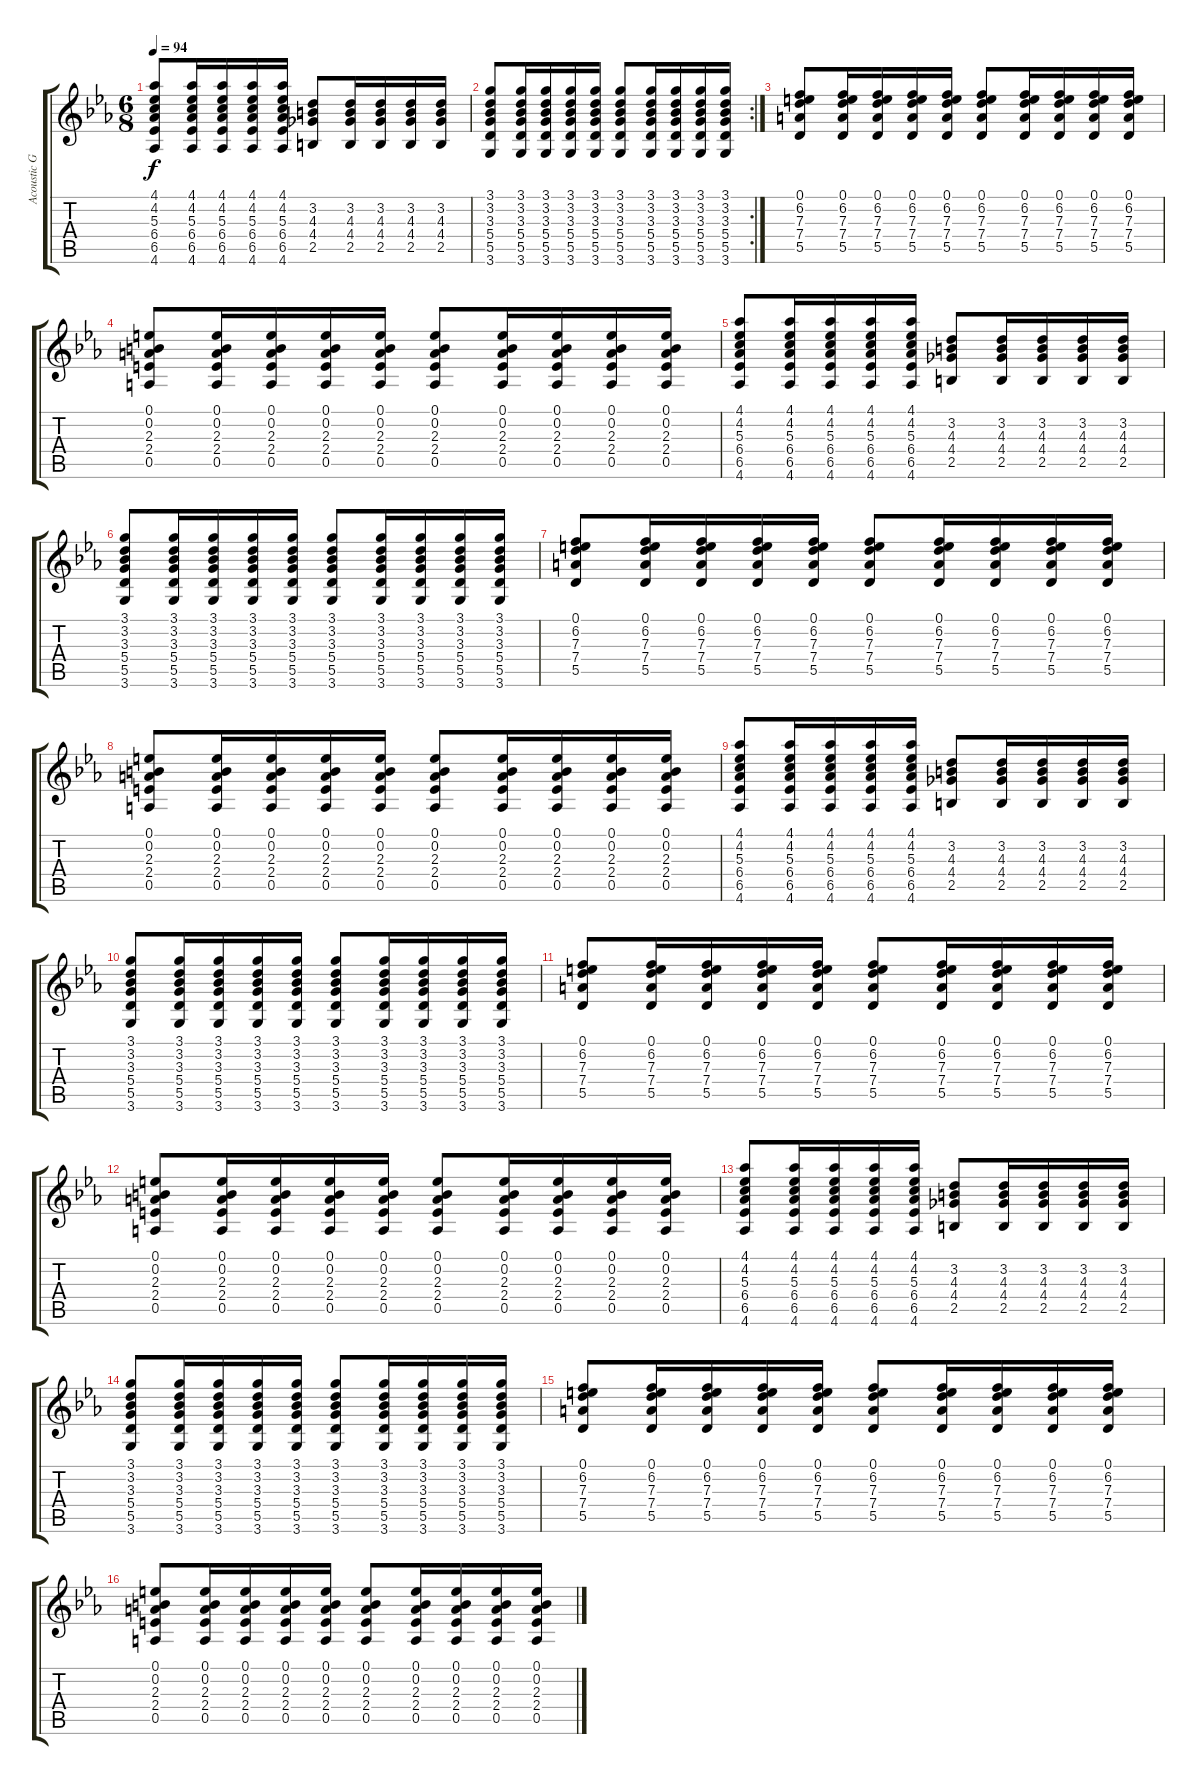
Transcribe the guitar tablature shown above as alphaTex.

\track ("Acoustic Guitar 2" "Acoustic G") {instrument acousticguitarsteel}
\staff {score tabs}
\tuning (E4 B3 G3 D3 A2 E2) {hide}
\ts (6 8)
\tempo 94
\clef g2
\ks eb
(4.1 4.2 5.3 6.4 6.5 4.6).8{dy f} (4.1 4.2 5.3 6.4 6.5 4.6).16 (4.1 4.2 5.3 6.4 6.5 4.6).16 (4.1 4.2 5.3 6.4 6.5 4.6).16 (4.1 4.2 5.3 6.4 6.5 4.6).16 (3.2 4.3 4.4 2.5).8 (3.2 4.3 4.4 2.5).16 (3.2 4.3 4.4 2.5).16 (3.2 4.3 4.4 2.5).16 (3.2 4.3 4.4 2.5).16 |
\rc 2
(3.1 3.2 3.3 5.4 5.5 3.6).8 (3.1 3.2 3.3 5.4 5.5 3.6).16 (3.1 3.2 3.3 5.4 5.5 3.6).16 (3.1 3.2 3.3 5.4 5.5 3.6).16 (3.1 3.2 3.3 5.4 5.5 3.6).16 (3.1 3.2 3.3 5.4 5.5 3.6).8 (3.1 3.2 3.3 5.4 5.5 3.6).16 (3.1 3.2 3.3 5.4 5.5 3.6).16 (3.1 3.2 3.3 5.4 5.5 3.6).16 (3.1 3.2 3.3 5.4 5.5 3.6).16 |
(0.1 6.2 7.3 7.4 5.5).8 (0.1 6.2 7.3 7.4 5.5).16 (0.1 6.2 7.3 7.4 5.5).16 (0.1 6.2 7.3 7.4 5.5).16 (0.1 6.2 7.3 7.4 5.5).16 (0.1 6.2 7.3 7.4 5.5).8 (0.1 6.2 7.3 7.4 5.5).16 (0.1 6.2 7.3 7.4 5.5).16 (0.1 6.2 7.3 7.4 5.5).16 (0.1 6.2 7.3 7.4 5.5).16 |
(0.1 0.2 2.3 2.4 0.5).8 (0.1 0.2 2.3 2.4 0.5).16 (0.1 0.2 2.3 2.4 0.5).16 (0.1 0.2 2.3 2.4 0.5).16 (0.1 0.2 2.3 2.4 0.5).16 (0.1 0.2 2.3 2.4 0.5).8 (0.1 0.2 2.3 2.4 0.5).16 (0.1 0.2 2.3 2.4 0.5).16 (0.1 0.2 2.3 2.4 0.5).16 (0.1 0.2 2.3 2.4 0.5).16 |
(4.1 4.2 5.3 6.4 6.5 4.6).8 (4.1 4.2 5.3 6.4 6.5 4.6).16 (4.1 4.2 5.3 6.4 6.5 4.6).16 (4.1 4.2 5.3 6.4 6.5 4.6).16 (4.1 4.2 5.3 6.4 6.5 4.6).16 (3.2 4.3 4.4 2.5).8 (3.2 4.3 4.4 2.5).16 (3.2 4.3 4.4 2.5).16 (3.2 4.3 4.4 2.5).16 (3.2 4.3 4.4 2.5).16 |
(3.1 3.2 3.3 5.4 5.5 3.6).8 (3.1 3.2 3.3 5.4 5.5 3.6).16 (3.1 3.2 3.3 5.4 5.5 3.6).16 (3.1 3.2 3.3 5.4 5.5 3.6).16 (3.1 3.2 3.3 5.4 5.5 3.6).16 (3.1 3.2 3.3 5.4 5.5 3.6).8 (3.1 3.2 3.3 5.4 5.5 3.6).16 (3.1 3.2 3.3 5.4 5.5 3.6).16 (3.1 3.2 3.3 5.4 5.5 3.6).16 (3.1 3.2 3.3 5.4 5.5 3.6).16 |
(0.1 6.2 7.3 7.4 5.5).8 (0.1 6.2 7.3 7.4 5.5).16 (0.1 6.2 7.3 7.4 5.5).16 (0.1 6.2 7.3 7.4 5.5).16 (0.1 6.2 7.3 7.4 5.5).16 (0.1 6.2 7.3 7.4 5.5).8 (0.1 6.2 7.3 7.4 5.5).16 (0.1 6.2 7.3 7.4 5.5).16 (0.1 6.2 7.3 7.4 5.5).16 (0.1 6.2 7.3 7.4 5.5).16 |
(0.1 0.2 2.3 2.4 0.5).8 (0.1 0.2 2.3 2.4 0.5).16 (0.1 0.2 2.3 2.4 0.5).16 (0.1 0.2 2.3 2.4 0.5).16 (0.1 0.2 2.3 2.4 0.5).16 (0.1 0.2 2.3 2.4 0.5).8 (0.1 0.2 2.3 2.4 0.5).16 (0.1 0.2 2.3 2.4 0.5).16 (0.1 0.2 2.3 2.4 0.5).16 (0.1 0.2 2.3 2.4 0.5).16 |
(4.1 4.2 5.3 6.4 6.5 4.6).8 (4.1 4.2 5.3 6.4 6.5 4.6).16 (4.1 4.2 5.3 6.4 6.5 4.6).16 (4.1 4.2 5.3 6.4 6.5 4.6).16 (4.1 4.2 5.3 6.4 6.5 4.6).16 (3.2 4.3 4.4 2.5).8 (3.2 4.3 4.4 2.5).16 (3.2 4.3 4.4 2.5).16 (3.2 4.3 4.4 2.5).16 (3.2 4.3 4.4 2.5).16 |
(3.1 3.2 3.3 5.4 5.5 3.6).8 (3.1 3.2 3.3 5.4 5.5 3.6).16 (3.1 3.2 3.3 5.4 5.5 3.6).16 (3.1 3.2 3.3 5.4 5.5 3.6).16 (3.1 3.2 3.3 5.4 5.5 3.6).16 (3.1 3.2 3.3 5.4 5.5 3.6).8 (3.1 3.2 3.3 5.4 5.5 3.6).16 (3.1 3.2 3.3 5.4 5.5 3.6).16 (3.1 3.2 3.3 5.4 5.5 3.6).16 (3.1 3.2 3.3 5.4 5.5 3.6).16 |
(0.1 6.2 7.3 7.4 5.5).8 (0.1 6.2 7.3 7.4 5.5).16 (0.1 6.2 7.3 7.4 5.5).16 (0.1 6.2 7.3 7.4 5.5).16 (0.1 6.2 7.3 7.4 5.5).16 (0.1 6.2 7.3 7.4 5.5).8 (0.1 6.2 7.3 7.4 5.5).16 (0.1 6.2 7.3 7.4 5.5).16 (0.1 6.2 7.3 7.4 5.5).16 (0.1 6.2 7.3 7.4 5.5).16 |
(0.1 0.2 2.3 2.4 0.5).8 (0.1 0.2 2.3 2.4 0.5).16 (0.1 0.2 2.3 2.4 0.5).16 (0.1 0.2 2.3 2.4 0.5).16 (0.1 0.2 2.3 2.4 0.5).16 (0.1 0.2 2.3 2.4 0.5).8 (0.1 0.2 2.3 2.4 0.5).16 (0.1 0.2 2.3 2.4 0.5).16 (0.1 0.2 2.3 2.4 0.5).16 (0.1 0.2 2.3 2.4 0.5).16 |
(4.1 4.2 5.3 6.4 6.5 4.6).8 (4.1 4.2 5.3 6.4 6.5 4.6).16 (4.1 4.2 5.3 6.4 6.5 4.6).16 (4.1 4.2 5.3 6.4 6.5 4.6).16 (4.1 4.2 5.3 6.4 6.5 4.6).16 (3.2 4.3 4.4 2.5).8 (3.2 4.3 4.4 2.5).16 (3.2 4.3 4.4 2.5).16 (3.2 4.3 4.4 2.5).16 (3.2 4.3 4.4 2.5).16 |
(3.1 3.2 3.3 5.4 5.5 3.6).8 (3.1 3.2 3.3 5.4 5.5 3.6).16 (3.1 3.2 3.3 5.4 5.5 3.6).16 (3.1 3.2 3.3 5.4 5.5 3.6).16 (3.1 3.2 3.3 5.4 5.5 3.6).16 (3.1 3.2 3.3 5.4 5.5 3.6).8 (3.1 3.2 3.3 5.4 5.5 3.6).16 (3.1 3.2 3.3 5.4 5.5 3.6).16 (3.1 3.2 3.3 5.4 5.5 3.6).16 (3.1 3.2 3.3 5.4 5.5 3.6).16 |
(0.1 6.2 7.3 7.4 5.5).8 (0.1 6.2 7.3 7.4 5.5).16 (0.1 6.2 7.3 7.4 5.5).16 (0.1 6.2 7.3 7.4 5.5).16 (0.1 6.2 7.3 7.4 5.5).16 (0.1 6.2 7.3 7.4 5.5).8 (0.1 6.2 7.3 7.4 5.5).16 (0.1 6.2 7.3 7.4 5.5).16 (0.1 6.2 7.3 7.4 5.5).16 (0.1 6.2 7.3 7.4 5.5).16 |
(0.1 0.2 2.3 2.4 0.5).8 (0.1 0.2 2.3 2.4 0.5).16 (0.1 0.2 2.3 2.4 0.5).16 (0.1 0.2 2.3 2.4 0.5).16 (0.1 0.2 2.3 2.4 0.5).16 (0.1 0.2 2.3 2.4 0.5).8 (0.1 0.2 2.3 2.4 0.5).16 (0.1 0.2 2.3 2.4 0.5).16 (0.1 0.2 2.3 2.4 0.5).16 (0.1 0.2 2.3 2.4 0.5).16
